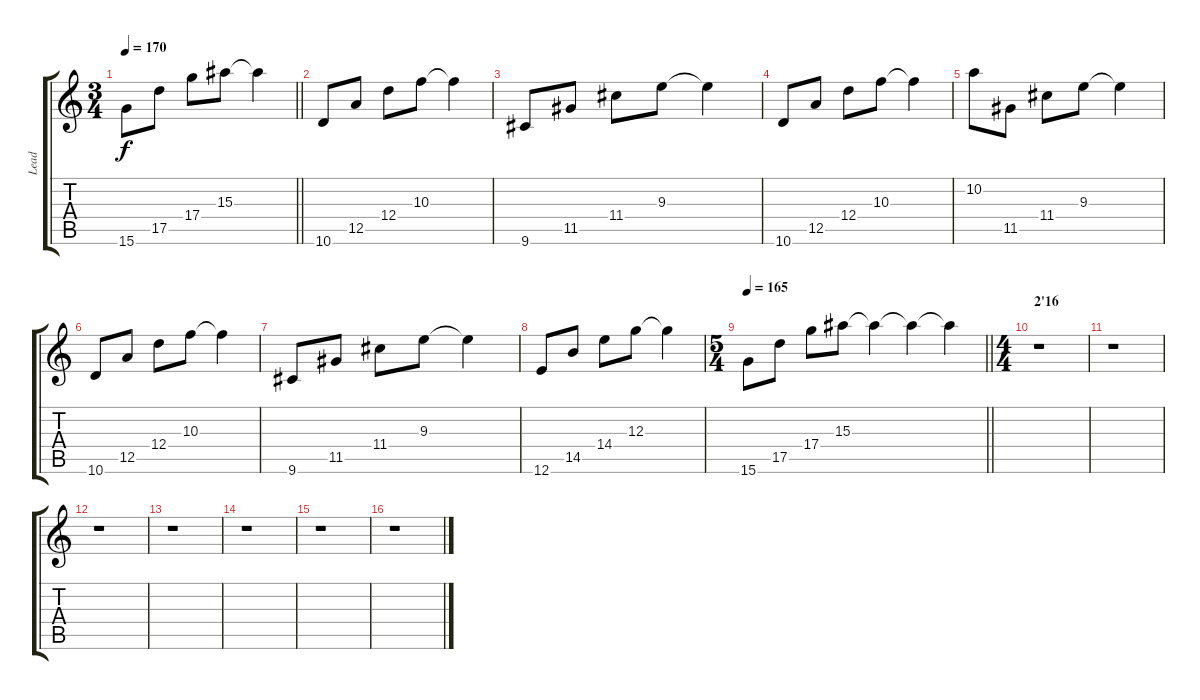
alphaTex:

\track ("Lead" "Lead") {instrument distortionguitar}
\staff {score tabs}
\tuning (E4 B3 G3 D3 A2 E2) {hide}
\ts (3 4)
\tempo 170
\clef g2
\barLineRight lightlight
\ks c
15.6.8{dy f} 17.5.8 17.4.8 15.3.8 15.3{t}.4 |
10.6.8 12.5.8 12.4.8 10.3.8 10.3{t}.4 |
9.6.8 11.5.8 11.4.8 9.3.8 9.3{t}.4 |
10.6.8 12.5.8 12.4.8 10.3.8 10.3{t}.4 |
10.2.8 11.5.8 11.4.8 9.3.8 9.3{t}.4 |
10.6.8 12.5.8 12.4.8 10.3.8 10.3{t}.4 |
9.6.8 11.5.8 11.4.8 9.3.8 9.3{t}.4 |
12.6.8 14.5.8 14.4.8 12.3.8 12.3{t}.4 |
\ts (5 4)
\tempo 165
\barLineRight lightlight
15.6.8 17.5.8 17.4.8 15.3.8 15.3{t}.4 15.3{t}.4 15.3{t}.4 |
\ts (4 4)
\section ("" "2'16")
r.1 |
r.1 |
r.1 |
r.1 |
r.1 |
r.1 |
r.1
